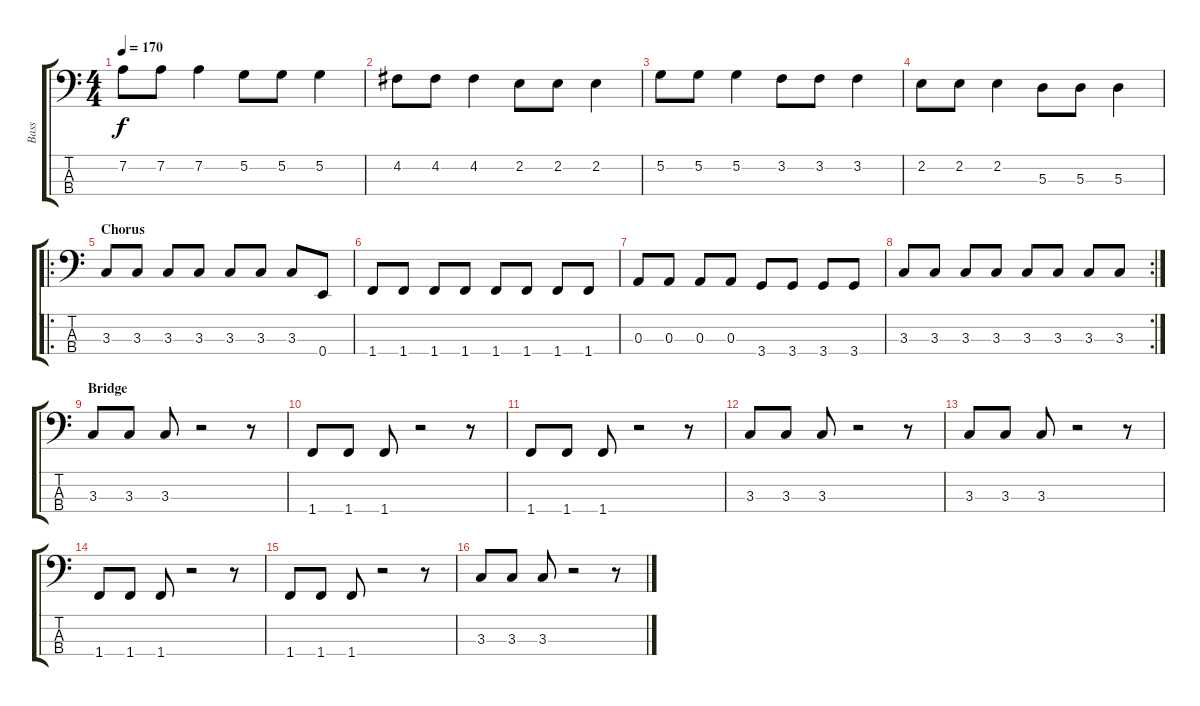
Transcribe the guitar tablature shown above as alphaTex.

\track ("Bass" "Bass") {instrument electricbasspick}
\staff {score tabs}
\tuning (G2 D2 A1 E1) {hide}
\ts (4 4)
\tempo 170
\clef f4
\ks c
7.2.8{dy f} 7.2.8 7.2.4 5.2.8 5.2.8 5.2.4 |
4.2.8 4.2.8 4.2.4 2.2.8 2.2.8 2.2.4 |
5.2.8 5.2.8 5.2.4 3.2.8 3.2.8 3.2.4 |
2.2.8 2.2.8 2.2.4 5.3.8 5.3.8 5.3.4 |
\ro
\section ("" "Chorus")
3.3.8 3.3.8 3.3.8 3.3.8 3.3.8 3.3.8 3.3.8 0.4.8 |
1.4.8 1.4.8 1.4.8 1.4.8 1.4.8 1.4.8 1.4.8 1.4.8 |
0.3.8 0.3.8 0.3.8 0.3.8 3.4.8 3.4.8 3.4.8 3.4.8 |
\rc 2
3.3.8 3.3.8 3.3.8 3.3.8 3.3.8 3.3.8 3.3.8 3.3.8 |
\section ("" "Bridge")
3.3.8 3.3.8 3.3.8 r.2 r.8 |
1.4.8 1.4.8 1.4.8 r.2 r.8 |
1.4.8 1.4.8 1.4.8 r.2 r.8 |
3.3.8 3.3.8 3.3.8 r.2 r.8 |
3.3.8 3.3.8 3.3.8 r.2 r.8 |
1.4.8 1.4.8 1.4.8 r.2 r.8 |
1.4.8 1.4.8 1.4.8 r.2 r.8 |
3.3.8 3.3.8 3.3.8 r.2 r.8
